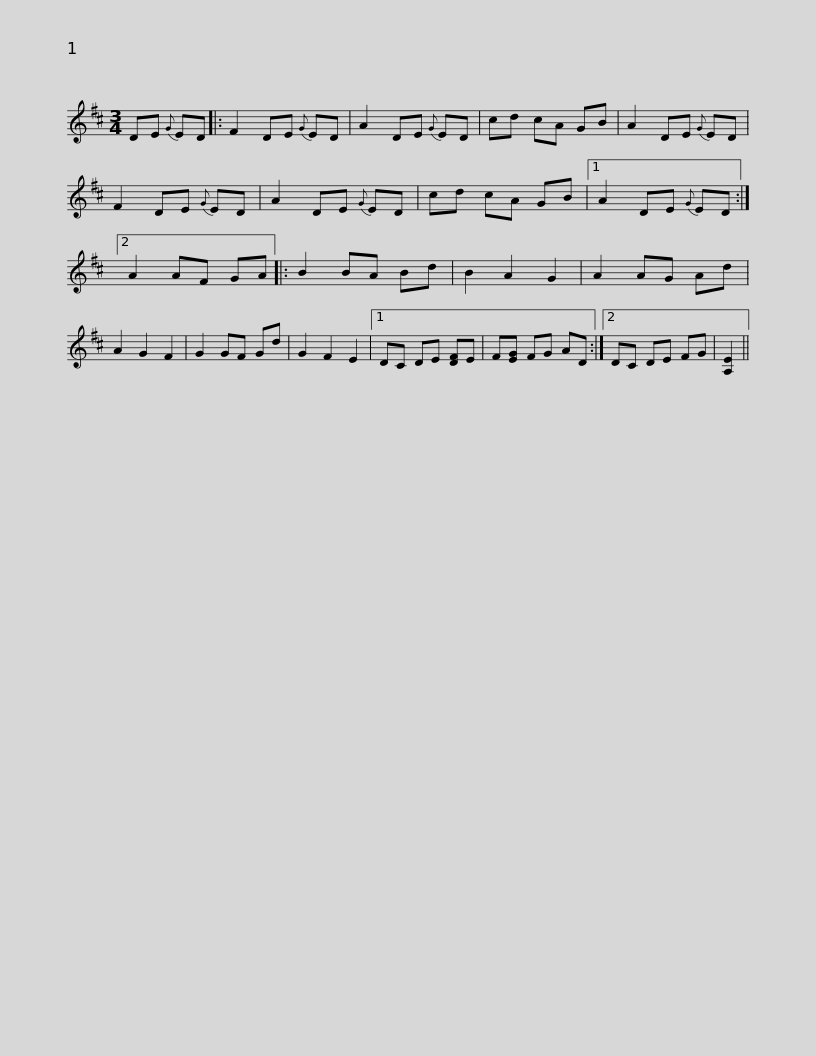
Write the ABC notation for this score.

X:1
L:1/8
M:3/4
I:linebreak $
K:D
V:1 treble
V:1
 DE{G} ED |: F2 DE{G} ED | A2 DE{G} ED | cd cA GB | A2 DE{G} ED | %5
 F2 DE{G} ED | A2 DE{G} ED |$ cd cA GB |1 A2 DE{G} ED :|2 A2 AF GA |: %10
 B2 BA Bd | B2 A2 G2 | A2 AG Ad | A2 G2 F2 | G2 GF Gd | %15
 G2 F2 E2 |1$ DC DE [DF]E | F[EG] FG AD :|2 DC DE FG | [A,E]2 || %20
